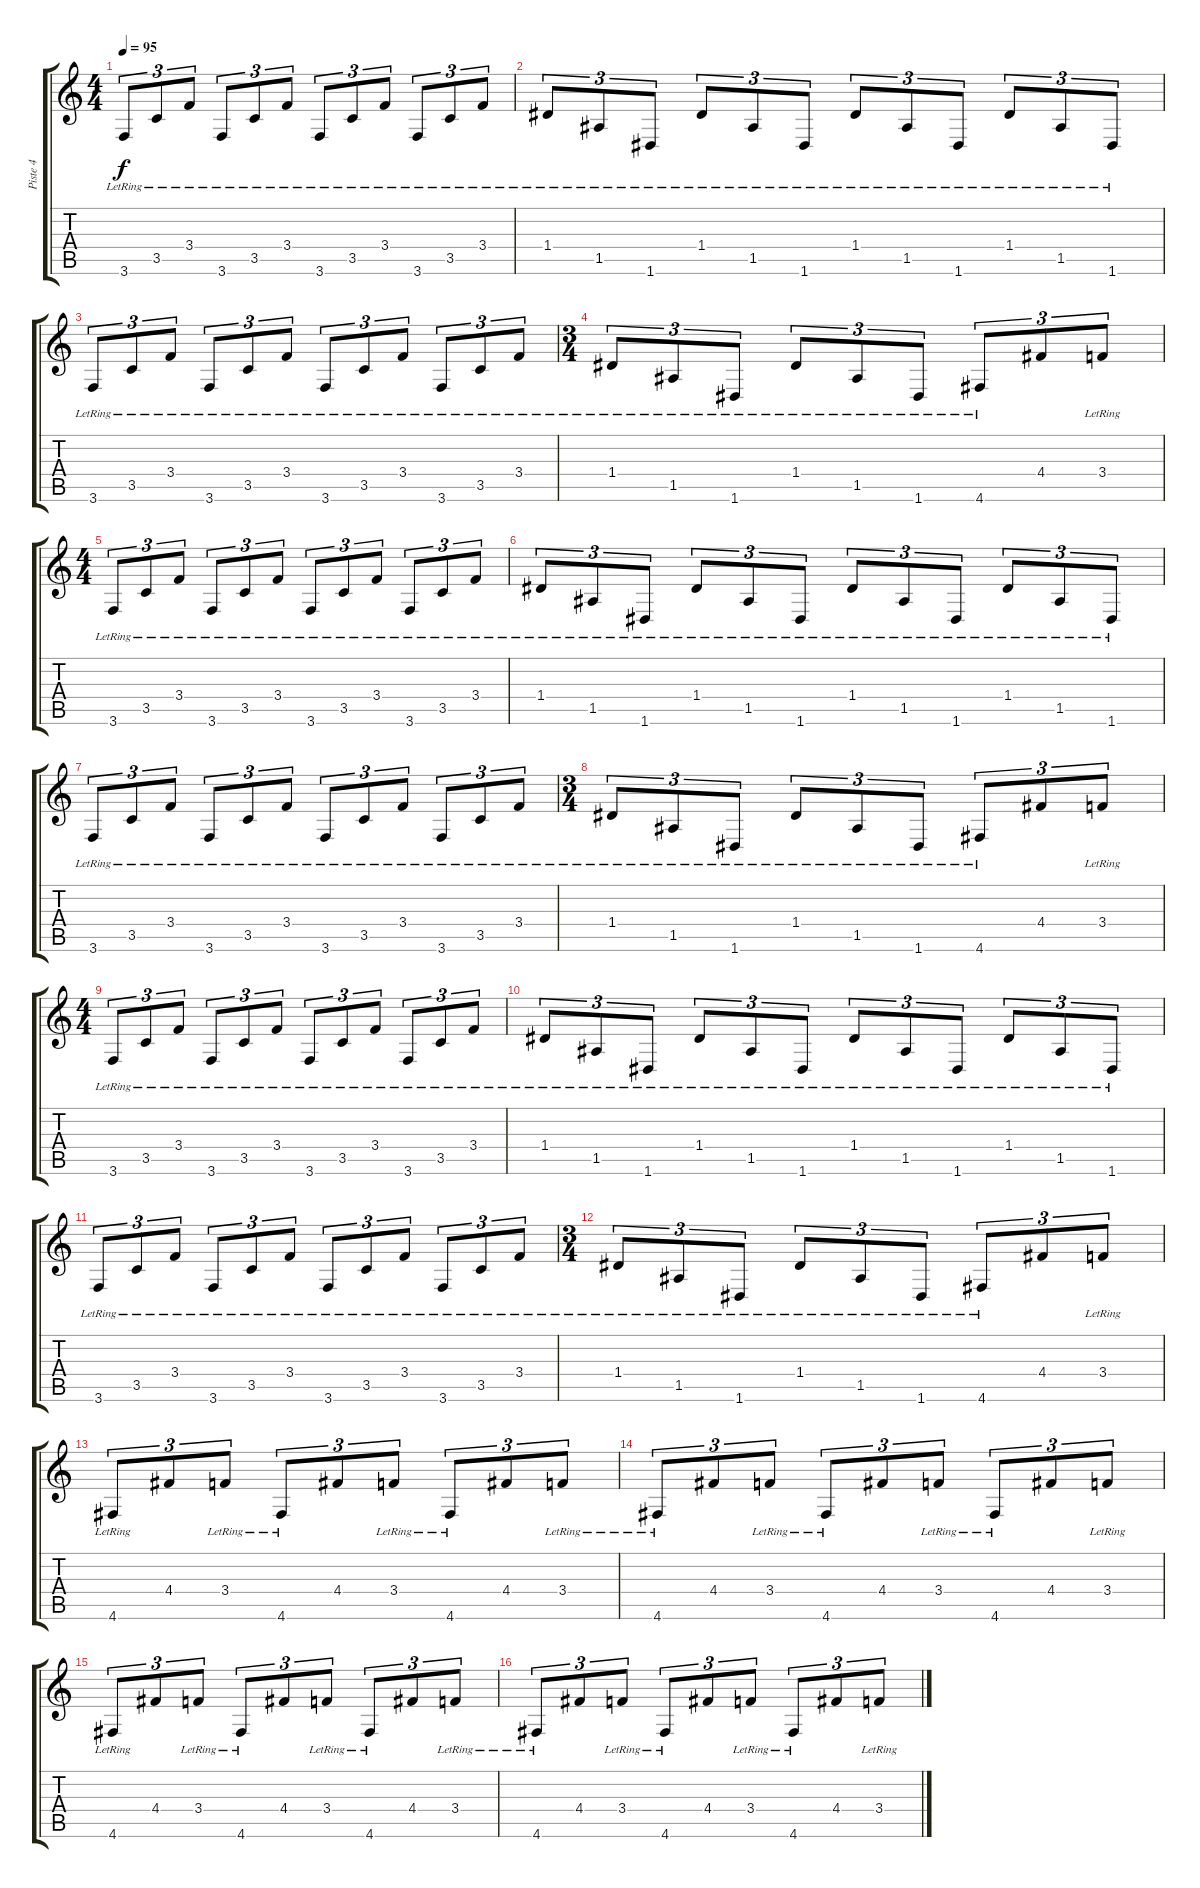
\track ("Piste 4" "Piste 4") {instrument electricguitarjazz}
\staff {score tabs}
\tuning (E4 B3 G3 D3 A2 D2) {hide}
\ts (4 4)
\tempo 95
\clef g2
\ks c
3.6{lr}.8{tu (3 2) dy f} 3.5{lr}.8{tu (3 2)} 3.4{lr}.8{tu (3 2)} 3.6{lr}.8{tu (3 2)} 3.5{lr}.8{tu (3 2)} 3.4{lr}.8{tu (3 2)} 3.6{lr}.8{tu (3 2)} 3.5{lr}.8{tu (3 2)} 3.4{lr}.8{tu (3 2)} 3.6{lr}.8{tu (3 2)} 3.5{lr}.8{tu (3 2)} 3.4{lr}.8{tu (3 2)} |
1.4{lr}.8{tu (3 2)} 1.5{lr}.8{tu (3 2)} 1.6{lr}.8{tu (3 2)} 1.4{lr}.8{tu (3 2)} 1.5{lr}.8{tu (3 2)} 1.6{lr}.8{tu (3 2)} 1.4{lr}.8{tu (3 2)} 1.5{lr}.8{tu (3 2)} 1.6{lr}.8{tu (3 2)} 1.4{lr}.8{tu (3 2)} 1.5{lr}.8{tu (3 2)} 1.6{lr}.8{tu (3 2)} |
3.6{lr}.8{tu (3 2)} 3.5{lr}.8{tu (3 2)} 3.4{lr}.8{tu (3 2)} 3.6{lr}.8{tu (3 2)} 3.5{lr}.8{tu (3 2)} 3.4{lr}.8{tu (3 2)} 3.6{lr}.8{tu (3 2)} 3.5{lr}.8{tu (3 2)} 3.4{lr}.8{tu (3 2)} 3.6{lr}.8{tu (3 2)} 3.5{lr}.8{tu (3 2)} 3.4{lr}.8{tu (3 2)} |
\ts (3 4)
1.4{lr}.8{tu (3 2)} 1.5{lr}.8{tu (3 2)} 1.6{lr}.8{tu (3 2)} 1.4{lr}.8{tu (3 2)} 1.5{lr}.8{tu (3 2)} 1.6{lr}.8{tu (3 2)} 4.6{lr}.8{tu (3 2)} 4.4.8{tu (3 2)} 3.4{lr}.8{tu (3 2)} |
\ts (4 4)
3.6{lr}.8{tu (3 2)} 3.5{lr}.8{tu (3 2)} 3.4{lr}.8{tu (3 2)} 3.6{lr}.8{tu (3 2)} 3.5{lr}.8{tu (3 2)} 3.4{lr}.8{tu (3 2)} 3.6{lr}.8{tu (3 2)} 3.5{lr}.8{tu (3 2)} 3.4{lr}.8{tu (3 2)} 3.6{lr}.8{tu (3 2)} 3.5{lr}.8{tu (3 2)} 3.4{lr}.8{tu (3 2)} |
1.4{lr}.8{tu (3 2)} 1.5{lr}.8{tu (3 2)} 1.6{lr}.8{tu (3 2)} 1.4{lr}.8{tu (3 2)} 1.5{lr}.8{tu (3 2)} 1.6{lr}.8{tu (3 2)} 1.4{lr}.8{tu (3 2)} 1.5{lr}.8{tu (3 2)} 1.6{lr}.8{tu (3 2)} 1.4{lr}.8{tu (3 2)} 1.5{lr}.8{tu (3 2)} 1.6{lr}.8{tu (3 2)} |
3.6{lr}.8{tu (3 2)} 3.5{lr}.8{tu (3 2)} 3.4{lr}.8{tu (3 2)} 3.6{lr}.8{tu (3 2)} 3.5{lr}.8{tu (3 2)} 3.4{lr}.8{tu (3 2)} 3.6{lr}.8{tu (3 2)} 3.5{lr}.8{tu (3 2)} 3.4{lr}.8{tu (3 2)} 3.6{lr}.8{tu (3 2)} 3.5{lr}.8{tu (3 2)} 3.4{lr}.8{tu (3 2)} |
\ts (3 4)
1.4{lr}.8{tu (3 2)} 1.5{lr}.8{tu (3 2)} 1.6{lr}.8{tu (3 2)} 1.4{lr}.8{tu (3 2)} 1.5{lr}.8{tu (3 2)} 1.6{lr}.8{tu (3 2)} 4.6{lr}.8{tu (3 2)} 4.4.8{tu (3 2)} 3.4{lr}.8{tu (3 2)} |
\ts (4 4)
3.6{lr}.8{tu (3 2)} 3.5{lr}.8{tu (3 2)} 3.4{lr}.8{tu (3 2)} 3.6{lr}.8{tu (3 2)} 3.5{lr}.8{tu (3 2)} 3.4{lr}.8{tu (3 2)} 3.6{lr}.8{tu (3 2)} 3.5{lr}.8{tu (3 2)} 3.4{lr}.8{tu (3 2)} 3.6{lr}.8{tu (3 2)} 3.5{lr}.8{tu (3 2)} 3.4{lr}.8{tu (3 2)} |
1.4{lr}.8{tu (3 2)} 1.5{lr}.8{tu (3 2)} 1.6{lr}.8{tu (3 2)} 1.4{lr}.8{tu (3 2)} 1.5{lr}.8{tu (3 2)} 1.6{lr}.8{tu (3 2)} 1.4{lr}.8{tu (3 2)} 1.5{lr}.8{tu (3 2)} 1.6{lr}.8{tu (3 2)} 1.4{lr}.8{tu (3 2)} 1.5{lr}.8{tu (3 2)} 1.6{lr}.8{tu (3 2)} |
3.6{lr}.8{tu (3 2)} 3.5{lr}.8{tu (3 2)} 3.4{lr}.8{tu (3 2)} 3.6{lr}.8{tu (3 2)} 3.5{lr}.8{tu (3 2)} 3.4{lr}.8{tu (3 2)} 3.6{lr}.8{tu (3 2)} 3.5{lr}.8{tu (3 2)} 3.4{lr}.8{tu (3 2)} 3.6{lr}.8{tu (3 2)} 3.5{lr}.8{tu (3 2)} 3.4{lr}.8{tu (3 2)} |
\ts (3 4)
1.4{lr}.8{tu (3 2)} 1.5{lr}.8{tu (3 2)} 1.6{lr}.8{tu (3 2)} 1.4{lr}.8{tu (3 2)} 1.5{lr}.8{tu (3 2)} 1.6{lr}.8{tu (3 2)} 4.6{lr}.8{tu (3 2)} 4.4.8{tu (3 2)} 3.4{lr}.8{tu (3 2)} |
4.6{lr}.8{tu (3 2)} 4.4.8{tu (3 2)} 3.4{lr}.8{tu (3 2)} 4.6{lr}.8{tu (3 2)} 4.4.8{tu (3 2)} 3.4{lr}.8{tu (3 2)} 4.6{lr}.8{tu (3 2)} 4.4.8{tu (3 2)} 3.4{lr}.8{tu (3 2)} |
4.6{lr}.8{tu (3 2)} 4.4.8{tu (3 2)} 3.4{lr}.8{tu (3 2)} 4.6{lr}.8{tu (3 2)} 4.4.8{tu (3 2)} 3.4{lr}.8{tu (3 2)} 4.6{lr}.8{tu (3 2)} 4.4.8{tu (3 2)} 3.4{lr}.8{tu (3 2)} |
4.6{lr}.8{tu (3 2)} 4.4.8{tu (3 2)} 3.4{lr}.8{tu (3 2)} 4.6{lr}.8{tu (3 2)} 4.4.8{tu (3 2)} 3.4{lr}.8{tu (3 2)} 4.6{lr}.8{tu (3 2)} 4.4.8{tu (3 2)} 3.4{lr}.8{tu (3 2)} |
4.6{lr}.8{tu (3 2)} 4.4.8{tu (3 2)} 3.4{lr}.8{tu (3 2)} 4.6{lr}.8{tu (3 2)} 4.4.8{tu (3 2)} 3.4{lr}.8{tu (3 2)} 4.6{lr}.8{tu (3 2)} 4.4.8{tu (3 2)} 3.4{lr}.8{tu (3 2)}
